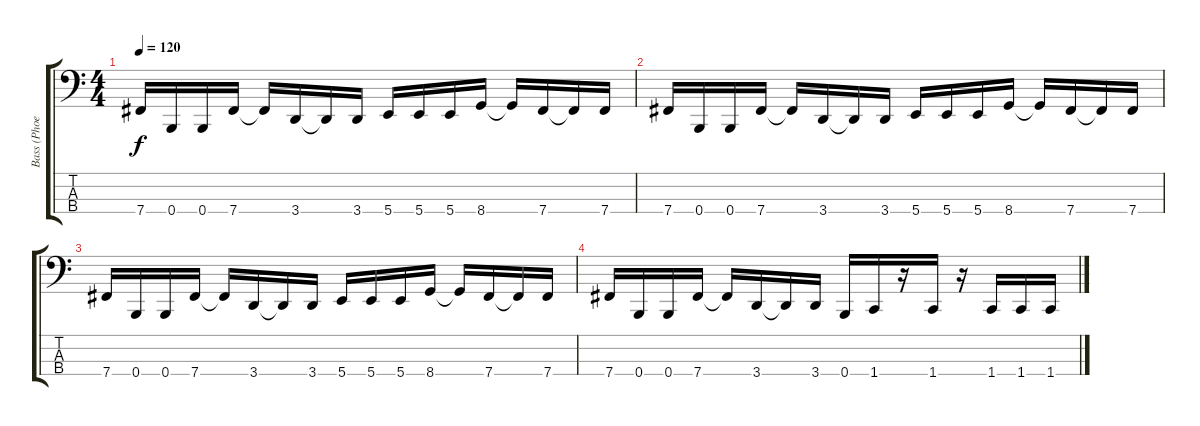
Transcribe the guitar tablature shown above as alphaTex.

\track ("Bass (Phoenix)" "Bass (Phoe") {instrument electricbassfinger}
\staff {score tabs}
\tuning (E2 B1 Gb1 B0) {hide}
\ts (4 4)
\tempo 120
\clef f4
\ks c
7.4.16{dy f} 0.4.16 0.4.16 7.4.16 7.4{t}.16 3.4.16 3.4{t}.16 3.4.16 5.4.16 5.4.16 5.4.16 8.4.16 8.4{t}.16 7.4.16 7.4{t}.16 7.4.16 |
7.4.16 0.4.16 0.4.16 7.4.16 7.4{t}.16 3.4.16 3.4{t}.16 3.4.16 5.4.16 5.4.16 5.4.16 8.4.16 8.4{t}.16 7.4.16 7.4{t}.16 7.4.16 |
7.4.16 0.4.16 0.4.16 7.4.16 7.4{t}.16 3.4.16 3.4{t}.16 3.4.16 5.4.16 5.4.16 5.4.16 8.4.16 8.4{t}.16 7.4.16 7.4{t}.16 7.4.16 |
7.4.16 0.4.16 0.4.16 7.4.16 7.4{t}.16 3.4.16 3.4{t}.16 3.4.16 0.4.16 1.4.16 r.16 1.4.16 r.16 1.4.16 1.4.16 1.4.16
